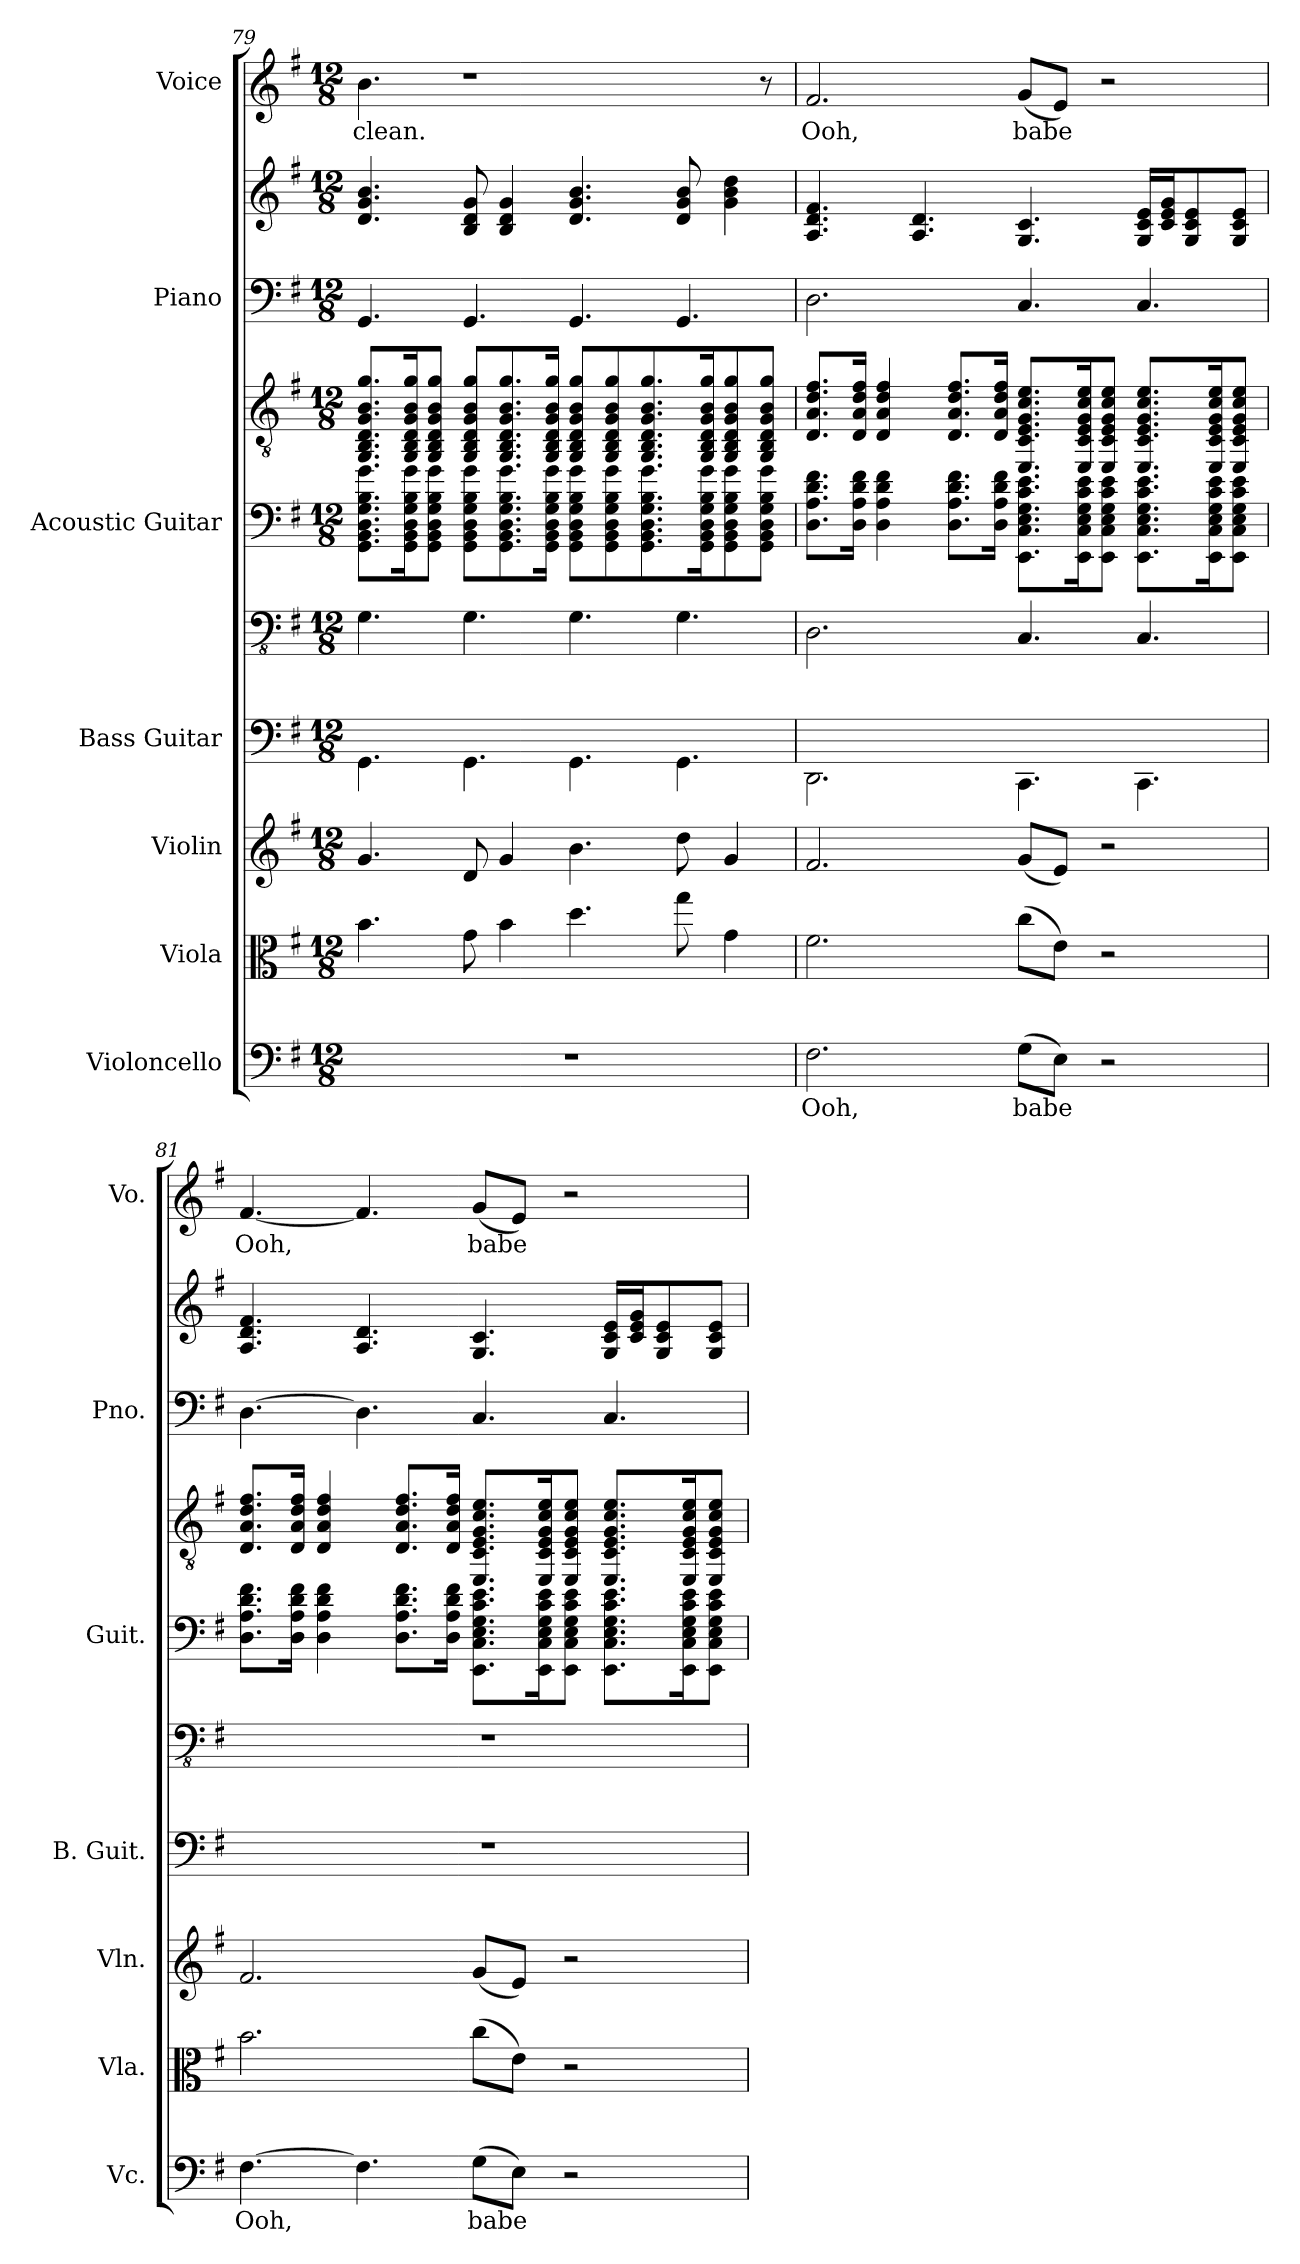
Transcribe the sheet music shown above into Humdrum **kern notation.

**kern	**text	**kern	**kern	**kern	**kern	**kern	**kern	**kern	**kern	**kern	**text
*part7	*part7	*part6	*part5	*part4	*part4	*part3	*part3	*part2	*part2	*part1	*part1
*staff10	*staff10	*staff9	*staff8	*staff7	*staff6	*staff5	*staff4	*staff3	*staff2	*staff1	*staff1
*I"Violoncello	*	*I"Viola	*I"Violin	*I"Bass Guitar	*	*I"Acoustic Guitar	*	*I"Piano	*	*I"Voice	*
*I'Vc.	*	*I'Vla.	*I'Vln.	*I'B. Guit.	*	*I'Guit.	*	*I'Pno.	*	*I'Vo.	*
*clefF4	*	*clefC3	*clefG2	*	*clefFv4	*	*clefGv2	*clefF4	*clefG2	*clefG2	*
*k[f#]	*	*k[f#]	*k[f#]	*k[f#]	*k[f#]	*k[f#]	*k[f#]	*k[f#]	*k[f#]	*k[f#]	*
*M12/8	*	*M12/8	*M12/8	*M12/8	*M12/8	*M12/8	*M12/8	*M12/8	*M12/8	*M12/8	*
=79	=79	=79	=79	=79	=79	=79	=79	=79	=79	=79	=79
1.r	.	4.b\	4.g/	4.GG\	4.GG\	8.GG\ 8.BB\ 8.D\ 8.G\ 8.B\ 8.g\L	8.GG/ 8.BB/ 8.D/ 8.G/ 8.B/ 8.g/L	4.GG/	4.d/ 4.g/ 4.b/	4.b\	clean.
.	.	.	.	.	.	16GG\ 16BB\ 16D\ 16G\ 16B\ 16g\K	16GG/ 16BB/ 16D/ 16G/ 16B/ 16g/K	.	.	.	.
.	.	.	.	.	.	8GG\ 8BB\ 8D\ 8G\ 8B\ 8g\J	8GG/ 8BB/ 8D/ 8G/ 8B/ 8g/J	.	.	.	.
.	.	8g\	8d/	4.GG\	4.GG\	8GG\ 8BB\ 8D\ 8G\ 8B\ 8g\L	8GG/ 8BB/ 8D/ 8G/ 8B/ 8g/L	4.GG/	8B/ 8d/ 8g/	1r	.
.	.	4b\	4g/	.	.	8.GG\ 8.BB\ 8.D\ 8.G\ 8.B\ 8.g\	8.GG/ 8.BB/ 8.D/ 8.G/ 8.B/ 8.g/	.	4B/ 4d/ 4g/	.	.
.	.	.	.	.	.	16GG\ 16BB\ 16D\ 16G\ 16B\ 16g\Jk	16GG/ 16BB/ 16D/ 16G/ 16B/ 16g/Jk	.	.	.	.
.	.	4.dd\	4.b\	4.GG\	4.GG\	8GG\ 8BB\ 8D\ 8G\ 8B\ 8g\L	8GG/ 8BB/ 8D/ 8G/ 8B/ 8g/L	4.GG/	4.d/ 4.g/ 4.b/	.	.
.	.	.	.	.	.	8GG\ 8BB\ 8D\ 8G\ 8B\ 8g\	8GG/ 8BB/ 8D/ 8G/ 8B/ 8g/	.	.	.	.
.	.	.	.	.	.	8.GG\ 8.BB\ 8.D\ 8.G\ 8.B\ 8.g\	8.GG/ 8.BB/ 8.D/ 8.G/ 8.B/ 8.g/	.	.	.	.
.	.	8gg\	8dd\	4.GG\	4.GG\	.	.	4.GG/	8d/ 8g/ 8b/	.	.
.	.	.	.	.	.	16GG\ 16BB\ 16D\ 16G\ 16B\ 16g\K	16GG/ 16BB/ 16D/ 16G/ 16B/ 16g/K	.	.	.	.
.	.	4g\	4g/	.	.	8GG\ 8BB\ 8D\ 8G\ 8B\ 8g\	8GG/ 8BB/ 8D/ 8G/ 8B/ 8g/	.	4g\ 4b\ 4dd\	.	.
.	.	.	.	.	.	8GG\ 8BB\ 8D\ 8G\ 8B\ 8g\J	8GG/ 8BB/ 8D/ 8G/ 8B/ 8g/J	.	.	8r	.
!!LO:PB:g=z
=80	=80	=80	=80	=80	=80	=80	=80	=80	=80	=80	=80
2.F#\	Ooh,	2.f#\	2.f#/	2.DD\	2.DD\	8.D\ 8.A\ 8.d\ 8.f#\L	8.D/ 8.A/ 8.d/ 8.f#/L	2.D\	4.A/ 4.d/ 4.f#/	2.f#/	Ooh,
.	.	.	.	.	.	16D\ 16A\ 16d\ 16f#\Jk	16D/ 16A/ 16d/ 16f#/Jk	.	.	.	.
.	.	.	.	.	.	4D\ 4A\ 4d\ 4f#\	4D/ 4A/ 4d/ 4f#/	.	.	.	.
.	.	.	.	.	.	.	.	.	4.A/ 4.d/	.	.
.	.	.	.	.	.	8.D\ 8.A\ 8.d\ 8.f#\L	8.D/ 8.A/ 8.d/ 8.f#/L	.	.	.	.
.	.	.	.	.	.	16D\ 16A\ 16d\ 16f#\Jk	16D/ 16A/ 16d/ 16f#/Jk	.	.	.	.
(8G\L	-babe	(8cc\L	(8g/L	4.CC\	4.CC/	8.EE\ 8.C\ 8.E\ 8.G\ 8.c\ 8.e\L	8.EE/ 8.C/ 8.E/ 8.G/ 8.c/ 8.e/L	4.C/	4.G/ 4.c/	(8g/L	-babe
8E\J)	.	8e\J)	8e/J)	.	.	.	.	.	.	8e/J)	.
.	.	.	.	.	.	16EE\ 16C\ 16E\ 16G\ 16c\ 16e\K	16EE/ 16C/ 16E/ 16G/ 16c/ 16e/K	.	.	.	.
2r	.	2r	2r	.	.	8EE\ 8C\ 8E\ 8G\ 8c\ 8e\J	8EE/ 8C/ 8E/ 8G/ 8c/ 8e/J	.	.	2r	.
.	.	.	.	4.CC\	4.CC/	8.EE\ 8.C\ 8.E\ 8.G\ 8.c\ 8.e\L	8.EE/ 8.C/ 8.E/ 8.G/ 8.c/ 8.e/L	4.C/	16G/ 16c/ 16e/LL	.	.
.	.	.	.	.	.	.	.	.	16c/ 16e/ 16g/J	.	.
.	.	.	.	.	.	.	.	.	8G/ 8c/ 8e/	.	.
.	.	.	.	.	.	16EE\ 16C\ 16E\ 16G\ 16c\ 16e\K	16EE/ 16C/ 16E/ 16G/ 16c/ 16e/K	.	.	.	.
.	.	.	.	.	.	8EE\ 8C\ 8E\ 8G\ 8c\ 8e\J	8EE/ 8C/ 8E/ 8G/ 8c/ 8e/J	.	8G/ 8c/ 8e/J	.	.
=81	=81	=81	=81	=81	=81	=81	=81	=81	=81	=81	=81
[4.F#\	Ooh,	2.b\	2.f#/	1.r	1.r	8.D\ 8.A\ 8.d\ 8.f#\L	8.D/ 8.A/ 8.d/ 8.f#/L	[4.D\	4.A/ 4.d/ 4.f#/	[4.f#/	Ooh,
.	.	.	.	.	.	16D\ 16A\ 16d\ 16f#\Jk	16D/ 16A/ 16d/ 16f#/Jk	.	.	.	.
.	.	.	.	.	.	4D\ 4A\ 4d\ 4f#\	4D/ 4A/ 4d/ 4f#/	.	.	.	.
4.F#\]	.	.	.	.	.	.	.	4.D\]	4.A/ 4.d/	4.f#/]	.
.	.	.	.	.	.	8.D\ 8.A\ 8.d\ 8.f#\L	8.D/ 8.A/ 8.d/ 8.f#/L	.	.	.	.
.	.	.	.	.	.	16D\ 16A\ 16d\ 16f#\Jk	16D/ 16A/ 16d/ 16f#/Jk	.	.	.	.
(8G\L	-babe	(8cc\L	(8g/L	.	.	8.EE\ 8.C\ 8.E\ 8.G\ 8.c\ 8.e\L	8.EE/ 8.C/ 8.E/ 8.G/ 8.c/ 8.e/L	4.C/	4.G/ 4.c/	(8g/L	-babe
8E\J)	.	8e\J)	8e/J)	.	.	.	.	.	.	8e/J)	.
.	.	.	.	.	.	16EE\ 16C\ 16E\ 16G\ 16c\ 16e\K	16EE/ 16C/ 16E/ 16G/ 16c/ 16e/K	.	.	.	.
2r	.	2r	2r	.	.	8EE\ 8C\ 8E\ 8G\ 8c\ 8e\J	8EE/ 8C/ 8E/ 8G/ 8c/ 8e/J	.	.	2r	.
.	.	.	.	.	.	8.EE\ 8.C\ 8.E\ 8.G\ 8.c\ 8.e\L	8.EE/ 8.C/ 8.E/ 8.G/ 8.c/ 8.e/L	4.C/	16G/ 16c/ 16e/LL	.	.
.	.	.	.	.	.	.	.	.	16c/ 16e/ 16g/J	.	.
.	.	.	.	.	.	.	.	.	8G/ 8c/ 8e/	.	.
.	.	.	.	.	.	16EE\ 16C\ 16E\ 16G\ 16c\ 16e\K	16EE/ 16C/ 16E/ 16G/ 16c/ 16e/K	.	.	.	.
.	.	.	.	.	.	8EE\ 8C\ 8E\ 8G\ 8c\ 8e\J	8EE/ 8C/ 8E/ 8G/ 8c/ 8e/J	.	8G/ 8c/ 8e/J	.	.
=	=	=	=	=	=	=	=	=	=	=	=
*-	*-	*-	*-	*-	*-	*-	*-	*-	*-	*-	*-
